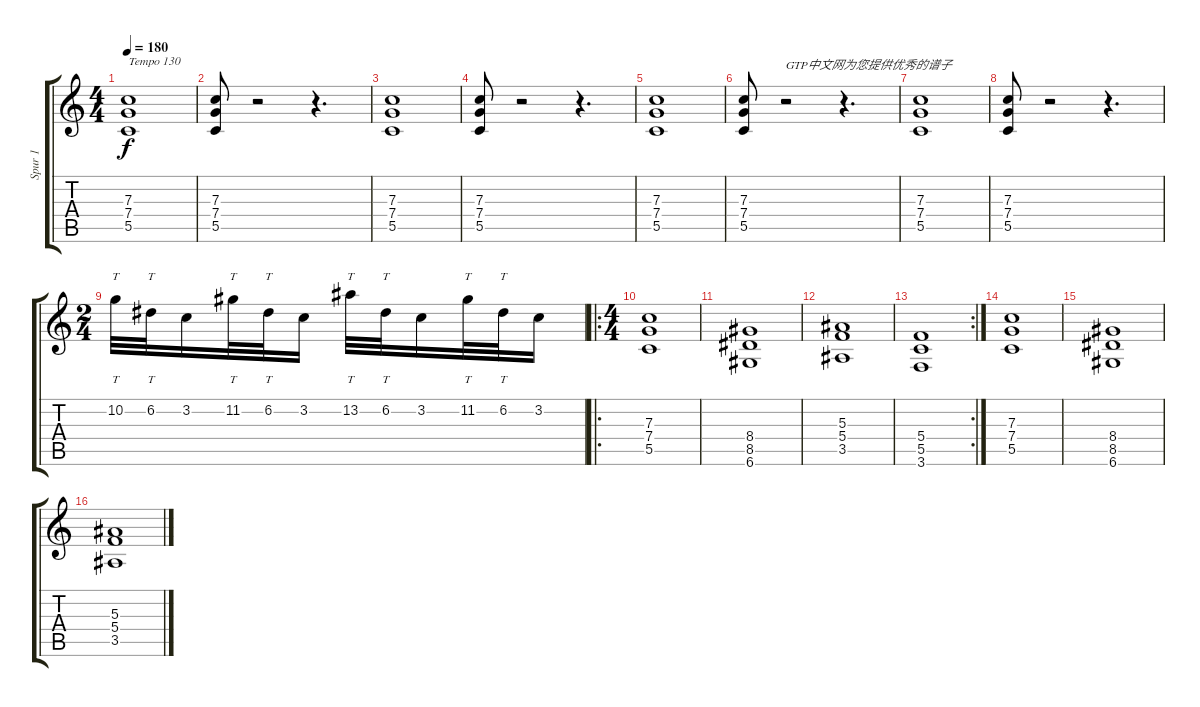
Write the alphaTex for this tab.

\track ("Spur 1" "Spur 1") {instrument distortionguitar}
\staff {score tabs}
\tuning (D4 A3 F3 C3 G2 D2) {hide}
\ts (4 4)
\tempo 180
\tempo 130
\tempo 180
\clef g2
\ks c
(7.3 7.4 5.5).1{txt "Tempo 130" dy f instrument distortionguitar} |
(7.3 7.4 5.5).8 r.2 r.4{d} |
(7.3 7.4 5.5).1 |
(7.3 7.4 5.5).8 r.2 r.4{d} |
(7.3 7.4 5.5).1 |
(7.3 7.4 5.5).8 r.2{txt "GTP中文网为您提供优秀的谱子"} r.4{d} |
(7.3 7.4 5.5).1 |
(7.3 7.4 5.5).8 r.2 r.4{d} |
\ts (2 4)
10.2.32{tt} 6.2.32{tt} 3.2.16 11.2.32{tt} 6.2.32{tt} 3.2.16 13.2.32{tt} 6.2.32{tt} 3.2.16 11.2.32{tt} 6.2.32{tt} 3.2.16 |
\ro
\ts (4 4)
(7.3 7.4 5.5).1 |
(8.4 8.5 6.6).1 |
(5.3 5.4 3.5).1 |
\rc 2
(5.4 5.5 3.6).1 |
(7.3 7.4 5.5).1 |
(8.4 8.5 6.6).1 |
(5.3 5.4 3.5).1
